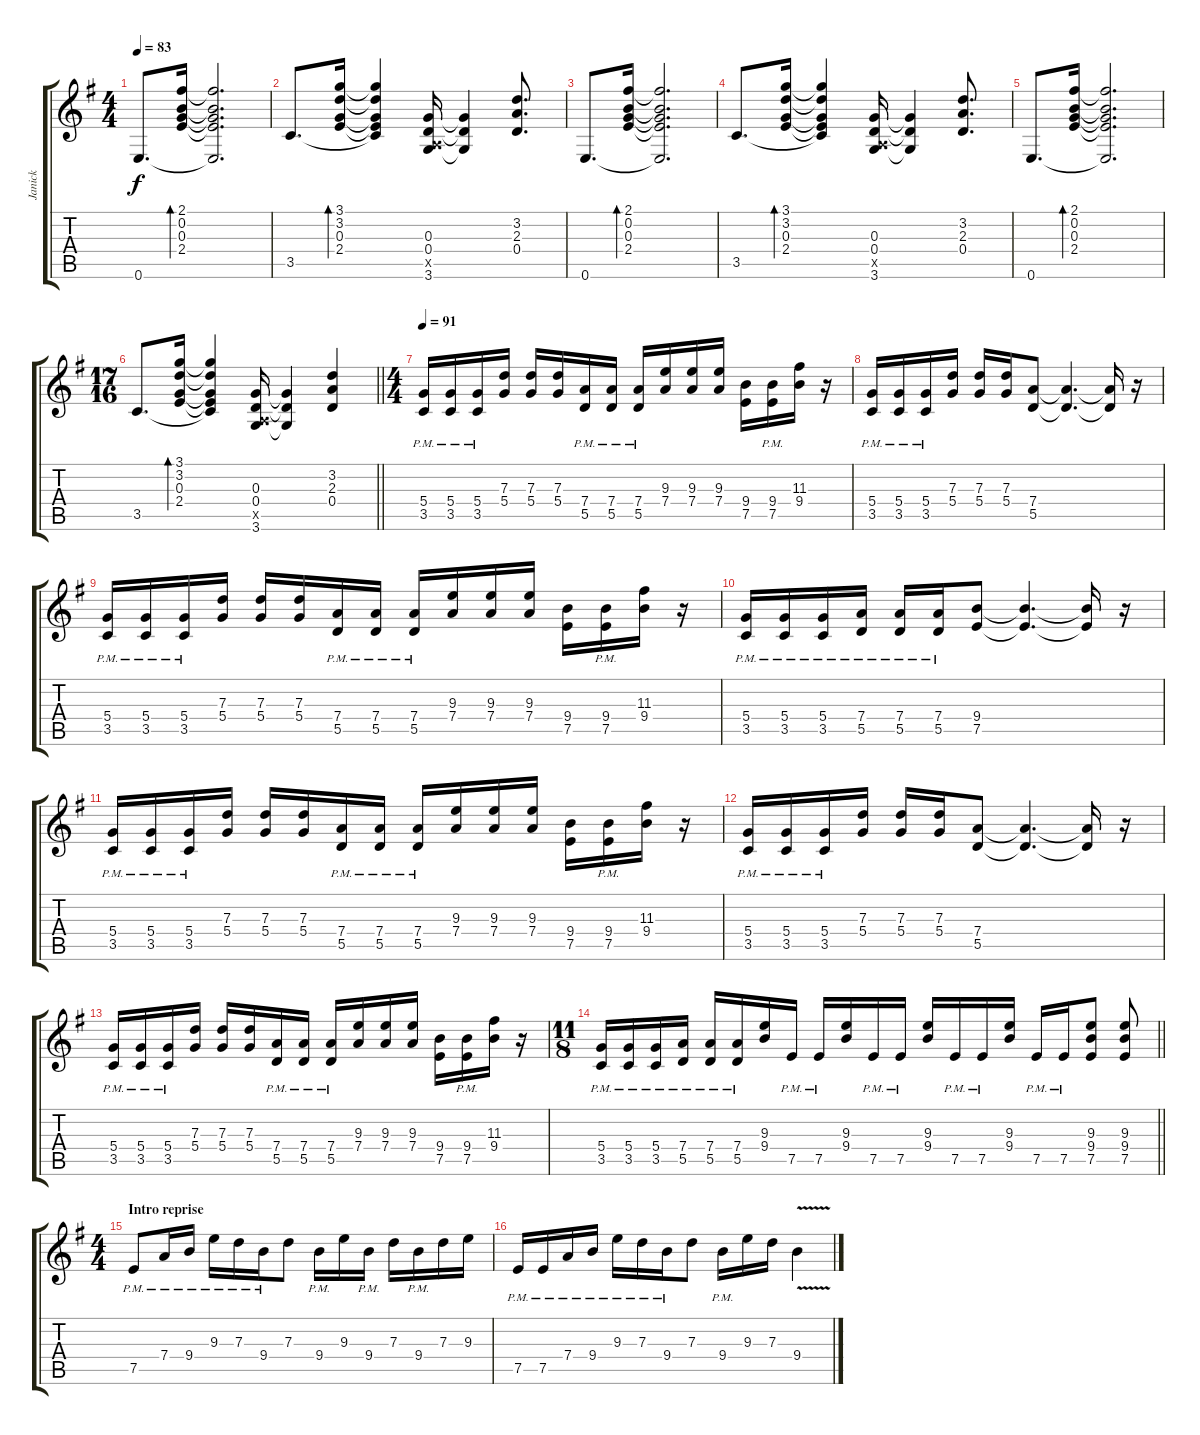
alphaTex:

\track ("Janick" "Janick") {instrument distortionguitar}
\staff {score tabs}
\tuning (E4 B3 G3 D3 A2 E2) {hide}
\ts (4 4)
\tempo 83
\clef g2
\ks eminor
0.6.8{d dy f} (2.1 0.2 0.3 2.4).16{bd 120} (2.1{t} 0.2{t} 0.3{t} 2.4{t} 0.6{t}).2{d} |
3.5.8{d} (3.1 3.2 0.3 2.4).16{bd 60} (3.1{t} 3.2{t} 0.3{t} 2.4{t} 3.5{t}).4 (0.3 0.4 0.5{x} 3.6).16 (0.3{t} 0.4{t} 3.6{t}).4 (3.2 2.3 0.4).8{d} |
0.6.8{d} (2.1 0.2 0.3 2.4).16{bd 120} (2.1{t} 0.2{t} 0.3{t} 2.4{t} 0.6{t}).2{d} |
3.5.8{d} (3.1 3.2 0.3 2.4).16{bd 60} (3.1{t} 3.2{t} 0.3{t} 2.4{t} 3.5{t}).4 (0.3 0.4 0.5{x} 3.6).16 (0.3{t} 0.4{t} 3.6{t}).4 (3.2 2.3 0.4).8{d} |
0.6.8{d} (2.1 0.2 0.3 2.4).16{bd 120} (2.1{t} 0.2{t} 0.3{t} 2.4{t} 0.6{t}).2{d} |
\ts (17 16)
\barLineRight lightlight
3.5.8{d} (3.1 3.2 0.3 2.4).16{bd 60} (3.1{t} 3.2{t} 0.3{t} 2.4{t} 3.5{t}).4 (0.3 0.4 0.5{x} 3.6).16 (0.3{t} 0.4{t} 3.6{t}).4 (3.2 2.3 0.4).4 |
\ts (4 4)
\section ("" "")
\tempo 91
(5.4{pm} 3.5{pm}).16{volume 14} (5.4{pm} 3.5{pm}).16 (5.4{pm} 3.5{pm}).16 (7.3 5.4).16 (7.3 5.4).16 (7.3 5.4).16 (7.4{pm} 5.5{pm}).16 (7.4{pm} 5.5{pm}).16 (7.4{pm} 5.5{pm}).16 (9.3 7.4).16 (9.3 7.4).16 (9.3 7.4).16 (9.4 7.5).16 (9.4{pm} 7.5{pm}).16 (11.3 9.4).16 r.16 |
(5.4{pm} 3.5{pm}).16 (5.4{pm} 3.5{pm}).16 (5.4{pm} 3.5{pm}).16 (7.3 5.4).16 (7.3 5.4).16 (7.3 5.4).16 (7.4 5.5).8 (7.4{t} 5.5{t}).4{d} (7.4{t} 5.5{t}).16 r.16 |
(5.4{pm} 3.5{pm}).16 (5.4{pm} 3.5{pm}).16 (5.4{pm} 3.5{pm}).16 (7.3 5.4).16 (7.3 5.4).16 (7.3 5.4).16 (7.4{pm} 5.5{pm}).16 (7.4{pm} 5.5{pm}).16 (7.4{pm} 5.5{pm}).16 (9.3 7.4).16 (9.3 7.4).16 (9.3 7.4).16 (9.4 7.5).16 (9.4{pm} 7.5{pm}).16 (11.3 9.4).16 r.16 |
(5.4{pm} 3.5{pm}).16 (5.4{pm} 3.5{pm}).16 (5.4{pm} 3.5{pm}).16 (7.4{pm} 5.5{pm}).16 (7.4{pm} 5.5{pm}).16 (7.4{pm} 5.5{pm}).16 (9.4 7.5).8 (9.4{t} 7.5{t}).4{d} (9.4{t} 7.5{t}).16 r.16 |
(5.4{pm} 3.5{pm}).16 (5.4{pm} 3.5{pm}).16 (5.4{pm} 3.5{pm}).16 (7.3 5.4).16 (7.3 5.4).16 (7.3 5.4).16 (7.4{pm} 5.5{pm}).16 (7.4{pm} 5.5{pm}).16 (7.4{pm} 5.5{pm}).16 (9.3 7.4).16 (9.3 7.4).16 (9.3 7.4).16 (9.4 7.5).16 (9.4{pm} 7.5{pm}).16 (11.3 9.4).16 r.16 |
(5.4{pm} 3.5{pm}).16 (5.4{pm} 3.5{pm}).16 (5.4{pm} 3.5{pm}).16 (7.3 5.4).16 (7.3 5.4).16 (7.3 5.4).16 (7.4 5.5).8 (7.4{t} 5.5{t}).4{d} (7.4{t} 5.5{t}).16 r.16 |
(5.4{pm} 3.5{pm}).16 (5.4{pm} 3.5{pm}).16 (5.4{pm} 3.5{pm}).16 (7.3 5.4).16 (7.3 5.4).16 (7.3 5.4).16 (7.4{pm} 5.5{pm}).16 (7.4{pm} 5.5{pm}).16 (7.4{pm} 5.5{pm}).16 (9.3 7.4).16 (9.3 7.4).16 (9.3 7.4).16 (9.4 7.5).16 (9.4{pm} 7.5{pm}).16 (11.3 9.4).16 r.16 |
\ts (11 8)
\barLineRight lightlight
(5.4{pm} 3.5{pm}).16 (5.4{pm} 3.5{pm}).16 (5.4{pm} 3.5{pm}).16 (7.4{pm} 5.5{pm}).16 (7.4{pm} 5.5{pm}).16 (7.4{pm} 5.5{pm}).16 (9.3 9.4).16 7.5{pm}.16 7.5{pm}.16 (9.3 9.4).16 7.5{pm}.16 7.5{pm}.16 (9.3 9.4).16 7.5{pm}.16 7.5{pm}.16 (9.3 9.4).16 7.5{pm}.16 7.5{pm}.16 (9.3 9.4 7.5).8 (9.3 9.4 7.5).8 |
\ts (4 4)
\section ("" "Intro reprise")
7.5{pm}.8 7.4{pm}.16 9.4{pm}.16 9.3{pm}.16 7.3{pm}.16 9.4{pm}.16 7.3.8 9.4{pm}.16 9.3.16 9.4{pm}.16 7.3.16 9.4{pm}.16 7.3.16 9.3.16 |
7.5{pm}.16 7.5{pm}.16 7.4{pm}.16 9.4{pm}.16 9.3{pm}.16 7.3{pm}.16 9.4{pm}.16 7.3.8 9.4{pm}.16 9.3.16 7.3.16 9.4{v}.4
